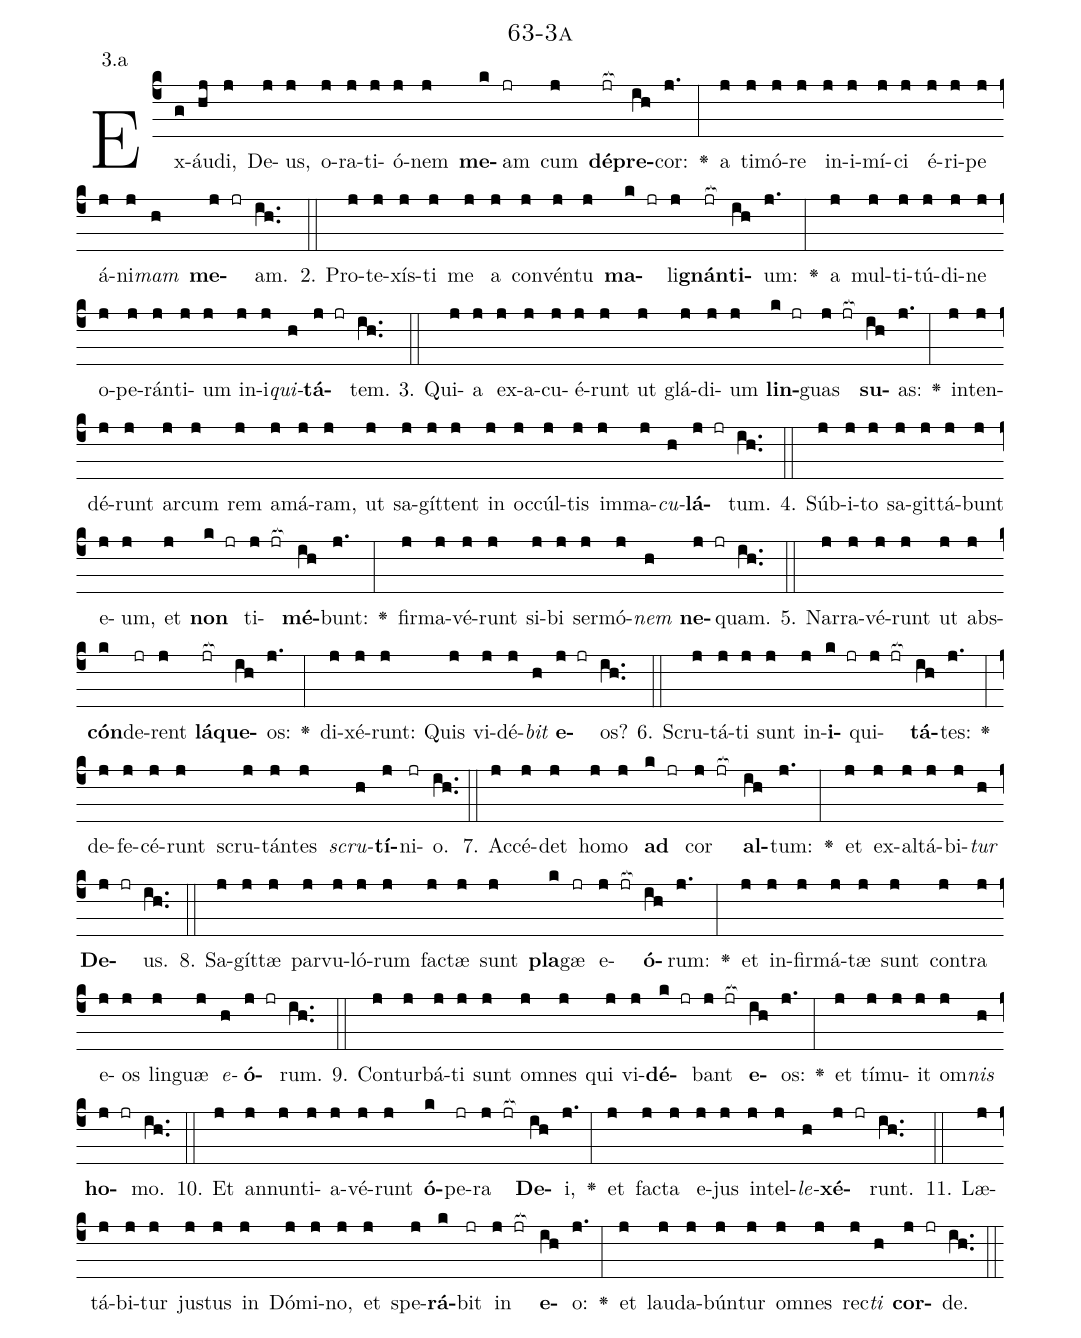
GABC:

name: 63-3a;
annotation: 3.a;
%%
(c4)Ex(g)áu(hj)di,(j) De(j)us,(j) o(j)ra(j)ti(j)ó(j)nem(j) <b>me</b>(k)am(jr) cum(j) <b>dé</b>(jr[ocb:1{])<b>pre</b>(ih[ocb:0}])cor:(j.) <v>\greheightstar</v>(:) a(j) ti(j)mó(j)re(j) in(j)i(j)mí(j)ci(j) é(j)ri(j)pe(j) á(j)ni(j)<i>mam</i>(h) <b>me</b>(j jr)am.(ih..) (::)
2. Pro(j)te(j)xís(j)ti(j) me(j) a(j) con(j)vén(j)tu(j) <b>ma</b>(k jr)li(j)<b>gnán</b>(jr[ocb:1{])<b>ti</b>(ih[ocb:0}])um:(j.) <v>\greheightstar</v>(:) a(j) mul(j)ti(j)tú(j)di(j)ne(j) o(j)pe(j)rán(j)ti(j)um(j) in(j)i(j)<i>qui</i>(h)<b>tá</b>(j jr)tem.(ih..) (::)
3. Qui(j)a(j) ex(j)a(j)cu(j)é(j)runt(j) ut(j) glá(j)di(j)um(j) <b>lin</b>(k jr)guas(j jr[ocb:1{]) <b>su</b>(ih[ocb:0}])as:(j.) <v>\greheightstar</v>(:) in(j)ten(j)dé(j)runt(j) ar(j)cum(j) rem(j) a(j)má(j)ram,(j) ut(j) sa(j)gít(j)tent(j) in(j) oc(j)cúl(j)tis(j) im(j)ma(j)<i>cu</i>(h)<b>lá</b>(j jr)tum.(ih..) (::)
4. Súb(j)i(j)to(j) sa(j)git(j)tá(j)bunt(j) e(j)um,(j) et(j) <b>non</b>(k jr) ti(j jr[ocb:1{])<b>mé</b>(ih[ocb:0}])bunt:(j.) <v>\greheightstar</v>(:) fir(j)ma(j)vé(j)runt(j) si(j)bi(j) ser(j)mó(j)<i>nem</i>(h) <b>ne</b>(j jr)quam.(ih..) (::)
5. Nar(j)ra(j)vé(j)runt(j) ut(j) abs(j)<b>cón</b>(k)de(jr)rent(j) <b>lá</b>(jr[ocb:1{])<b>que</b>(ih[ocb:0}])os:(j.) <v>\greheightstar</v>(:) di(j)xé(j)runt:(j) Quis(j) vi(j)dé(j)<i>bit</i>(h) <b>e</b>(j jr)os?(ih..) (::)
6. Scru(j)tá(j)ti(j) sunt(j) in(j)<b>i</b>(k jr)qui(j jr[ocb:1{])<b>tá</b>(ih[ocb:0}])tes:(j.) <v>\greheightstar</v>(:) de(j)fe(j)cé(j)runt(j) scru(j)tán(j)tes(j) <i>scru</i>(h)<b>tí</b>(j)ni(jr)o.(ih..) (::)
7. Ac(j)cé(j)det(j) ho(j)mo(j) <b>ad</b>(k jr) cor(j jr[ocb:1{]) <b>al</b>(ih[ocb:0}])tum:(j.) <v>\greheightstar</v>(:) et(j) ex(j)al(j)tá(j)bi(j)<i>tur</i>(h) <b>De</b>(j jr)us.(ih..) (::)
8. Sa(j)gít(j)tæ(j) par(j)vu(j)ló(j)rum(j) fac(j)tæ(j) sunt(j) <b>pla</b>(k)gæ(jr) e(j jr[ocb:1{])<b>ó</b>(ih[ocb:0}])rum:(j.) <v>\greheightstar</v>(:) et(j) in(j)fir(j)má(j)tæ(j) sunt(j) con(j)tra(j) e(j)os(j) lin(j)guæ(j) <i>e</i>(h)<b>ó</b>(j jr)rum.(ih..) (::)
9. Con(j)tur(j)bá(j)ti(j) sunt(j) om(j)nes(j) qui(j) vi(j)<b>dé</b>(k jr)bant(j jr[ocb:1{]) <b>e</b>(ih[ocb:0}])os:(j.) <v>\greheightstar</v>(:) et(j) tí(j)mu(j)it(j) om(j)<i>nis</i>(h) <b>ho</b>(j jr)mo.(ih..) (::)
10. Et(j) an(j)nun(j)ti(j)a(j)vé(j)runt(j) <b>ó</b>(k)pe(jr)ra(j jr[ocb:1{]) <b>De</b>(ih[ocb:0}])i,(j.) <v>\greheightstar</v>(:) et(j) fac(j)ta(j) e(j)jus(j) in(j)tel(j)<i>le</i>(h)<b>xé</b>(j jr)runt.(ih..) (::)
11. Læ(j)tá(j)bi(j)tur(j) jus(j)tus(j) in(j) Dó(j)mi(j)no,(j) et(j) spe(j)<b>rá</b>(k)bit(jr) in(j jr[ocb:1{]) <b>e</b>(ih[ocb:0}])o:(j.) <v>\greheightstar</v>(:) et(j) lau(j)da(j)bún(j)tur(j) om(j)nes(j) rec(j)<i>ti</i>(h) <b>cor</b>(j jr)de.(ih..) (::)
